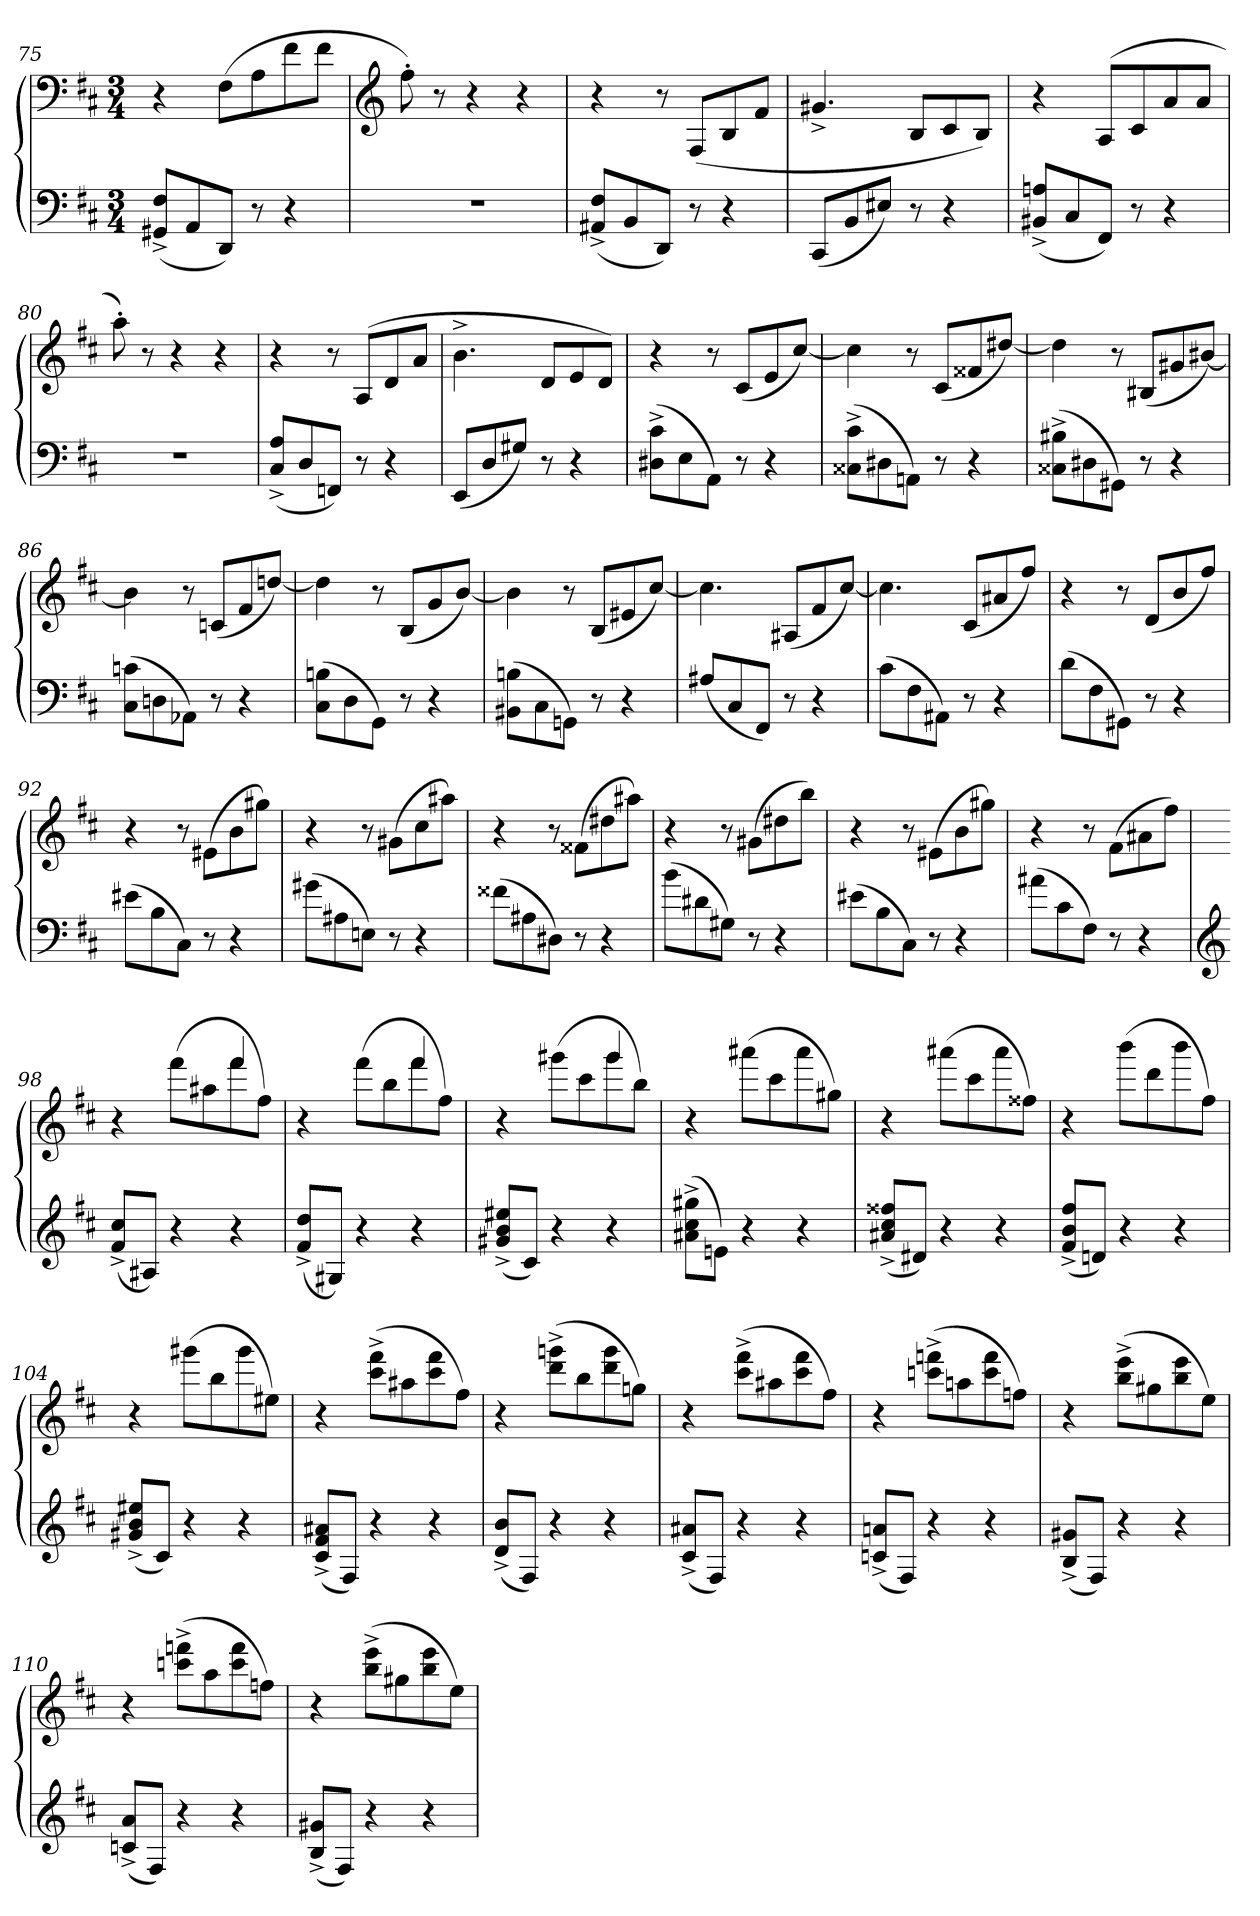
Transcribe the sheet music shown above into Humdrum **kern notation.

**kern	**kern
*part1	*part1
*staff2	*staff1
*clefF4	*clefF4
*k[f#c#]	*k[f#c#]
*M3/4	*M3/4
=75	=75
(8GG#X^/ 8F#^/L	4r
8AA/	.
8DD/J)	(8F#\L
8r	8A\
4r	8f#\
.	8f#\J
=76	=76
*	*clefG2
2.r	8ff#'\)
.	8r
.	4r
.	4r
=77	=77
(8AA#X^/ 8F#^/L	4r
8BB/	.
8DD/J)	8r
8r	(8F#/L
4r	8B/
.	8f#/J
=78	=78
(8CC#/L	4.g#X^/
8BB/	.
8E#X/J)	.
8r	8B/L
4r	8c#/
.	8B/J)
=79	=79
(8BB#X^/ 8An^/L	4r
8C#/	.
8FF#/J)	(8A/L
8r	8c#/
4r	8a/
.	8a/J
=80	=80
2.r	8aa'\)
.	8r
.	4r
.	4r
=81	=81
(8C#^/ 8A^/L	4r
8D/	.
8FFn/J)	8r
8r	(8A/L
4r	8d/
.	8a/J
=82	=82
(8EE/L	4.b^\
8D/	.
8G#X/J)	.
8r	8d/L
4r	8e/
.	8d/J)
=83	=83
(8D#X^\ 8c#^\L	4r
8E\	.
8AA\J)	8r
8r	(8c#/L
4r	8e/
.	[8cc#/J)
=84	=84
(8C##X^\ 8c#^\L	4cc#\]
8D#X\	.
8AAn\J)	8r
8r	(8c#/L
4r	8f##X/
.	[8dd#X/J)
=85	=85
(8C##X^\ 8B#X^\L	4dd#\]
8D#X\	.
8GG#X\J)	8r
8r	(8B#X/L
4r	8g#X/
.	[8b#X/J)
=86	=86
(8C#\ 8cn\L	4b#\]
8Dn\	.
8AA-X\J)	8r
8r	(8cn/L
4r	8f#/
.	[8ddn/J)
=87	=87
(8C#\ 8Bn\L	4dd\]
8D\	.
8GG\J)	8r
8r	(8B/L
4r	8g/
.	[8b/J)
=88	=88
(8BB#X\ 8Bn\L	4b\]
8C#\	.
8GGn\J)	8r
8r	(8B/L
4r	8e#X/
.	[8cc#/J)
=89	=89
(8A#X/L	4.cc#\]
8C#/	.
8FF#/J)	.
8r	(8A#X/L
4r	8f#/
.	[8cc#/J)
=90	=90
(8c#\L	4.cc#\]
8F#\	.
8AA#X\J)	.
8r	(8c#/L
4r	8a#X/
.	8ff#/J)
=91	=91
(8d\L	4r
8F#\	.
8GG#X\J)	8r
8r	(8d/L
4r	8b/
.	8ff#/J)
=92	=92
(8e#X\L	4r
8B\	.
8C#\J)	8r
8r	(8e#X\L
4r	8b\
.	8gg#X\J)
=93	=93
(8g#X\L	4r
8A#X\	.
8En\J)	8r
8r	(8g#X\L
4r	8cc#\
.	8aa#X\J)
=94	=94
(8f##X\L	4r
8A#X\	.
8D#X\J)	8r
8r	(8f##X\L
4r	8dd#X\
.	8aa#X\J)
=95	=95
(8b\L	4r
8d#X\	.
8G#X\J)	8r
8r	(8g#X\L
4r	8dd#X\
.	8bb\J)
=96	=96
(8e#X\L	4r
8B\	.
8C#/J)	8r
8r	(8e#X\L
4r	8b\
.	8gg#X\J)
=97	=97
(8a#X\L	4r
8c#\	.
8F#\J)	8r
8r	(8f#\L
4r	8a#X\
.	8ff#\J)
=98	=98
*clefG2	*
*	*^
(8f#^/ 8cc#^/L	4r	2ryy
8A#X/J)	.	.
4r	(8fff#\L	.
.	8aa#X\	.
4r	8fff#\	4fff#/
.	8ff#\J)	.
=99	=99	=99
(8f#^/ 8dd^/L	4r	2ryy
8G#X/J)	.	.
4r	(8fff#\L	.
.	8bb\	.
4r	8fff#\	4fff#/
.	8ff#\J)	.
=100	=100	=100
(8g#X^/ 8b^/ 8ee#X^/L	4r	2ryy
8c#/J)	.	.
4r	(8ggg#X\L	.
.	8ccc#\	.
4r	8ggg#\	4ggg#/
.	8bb\J)	.
*	*v	*v
=101	=101
(8a#X^\ 8cc#^\ 8gg#X^\L	4r
8en\J)	.
4r	(8aaa#X\L
.	8ccc#\
4r	8aaa#\
.	8gg#X\J)
=102	=102
(8a#X^/ 8cc#^/ 8ff##X^/L	4r
8d#X/J)	.
4r	(8aaa#X\L
.	8ccc#\
4r	8aaa#\
.	8ff##X\J)
=103	=103
(8f#^/ 8b^/ 8ff#^/L	4r
8dn/J)	.
4r	(8bbb\L
.	8ddd\
4r	8bbb\
.	8ff#\J)
=104	=104
(8g#X^/ 8b^/ 8ee#X^/L	4r
8c#/J)	.
4r	(8ggg#X\L
.	8bb\
4r	8ggg#\
.	8ee#X\J)
=105	=105
(8c#^/ 8f#^/ 8a#X^/L	4r
8F#/J)	.
4r	(8ccc#^\ 8fff#^\L
.	8aa#X\
4r	8ccc#\ 8fff#\
.	8ff#\J)
=106	=106
(8d^/ 8b^/L	4r
8F#/J)	.
4r	(8ddd^\ 8gggn^\L
.	8bb\
4r	8ddd\ 8ggg\
.	8ggn\J)
=107	=107
(8c#^/ 8a#X^/L	4r
8F#/J)	.
4r	(8ccc#^\ 8fff#^\L
.	8aa#X\
4r	8ccc#\ 8fff#\
.	8ff#\J)
=108	=108
(8cn^/ 8an^/L	4r
8F#/J)	.
4r	(8cccn^\ 8fffn^\L
.	8aan\
4r	8ccc\ 8fff\
.	8ffn\J)
=109	=109
(8B^/ 8g#X^/L	4r
8F#/J)	.
4r	(8bb^\ 8eee^\L
.	8gg#X\
4r	8bb\ 8eee\
.	8ee\J)
=110	=110
(8cn^/ 8a^/L	4r
8F#/J)	.
4r	(8cccn^\ 8fffn^\L
.	8aa\
4r	8ccc\ 8fff\
.	8ffn\J)
=111	=111
(8B^/ 8g#X^/L	4r
8F#/J)	.
4r	(8bb^\ 8eee^\L
.	8gg#X\
4r	8bb\ 8eee\
.	8ee\J)
=	=
*-	*-
